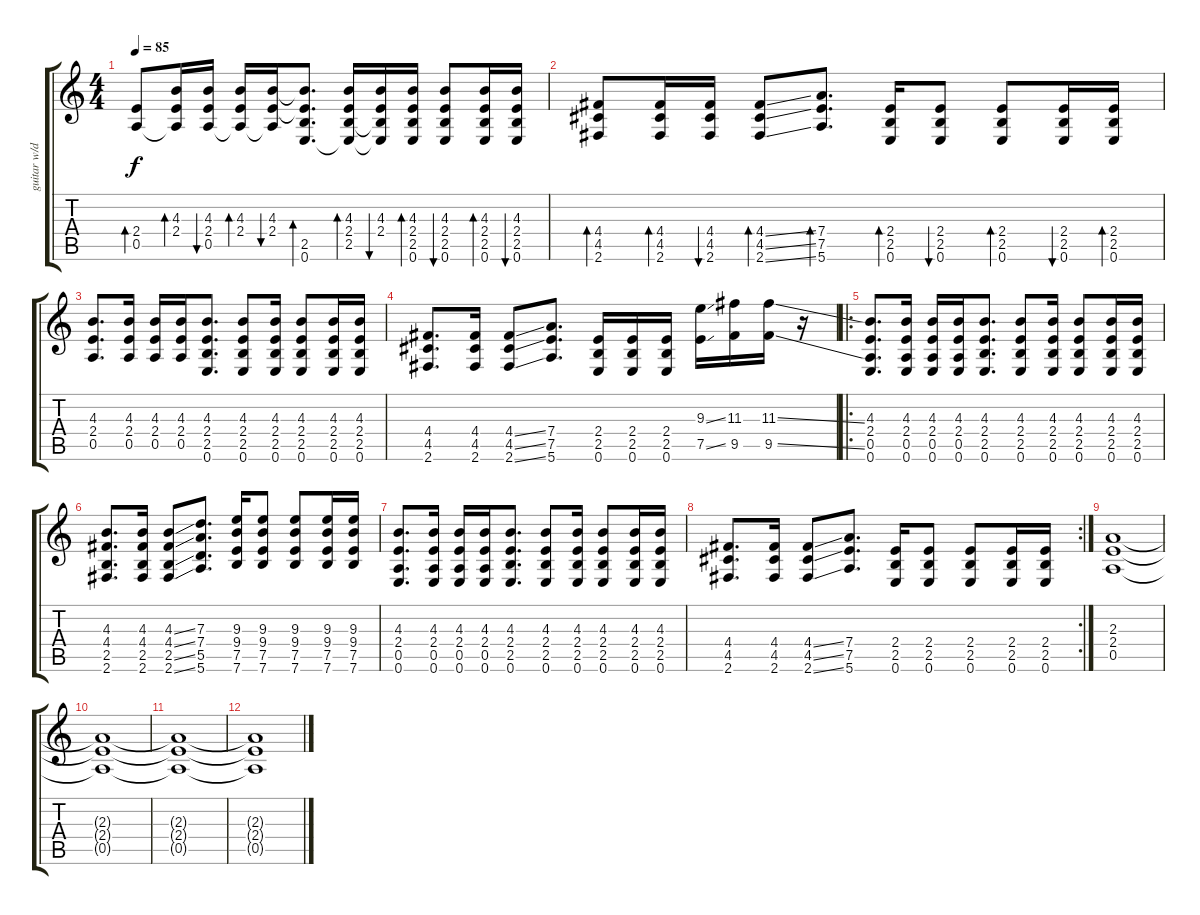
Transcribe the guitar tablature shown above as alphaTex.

\track ("guitar w/dist" "guitar w/d") {instrument distortionguitar}
\staff {score tabs}
\tuning (E4 B3 G3 D3 A2 E2) {hide}
\ts (4 4)
\tempo 85
\clef g2
\ks c
(2.4 0.5).8{bd 30 dy f instrument electricguitarclean} (4.3 2.4 0.5{t}).16{bd 30} (4.3 2.4 0.5).16{bu 30} (4.3 2.4 0.5{t}).16{bd 30} (4.3 2.4 0.5{t}).16{bu 240} (4.3{t} 2.4{t} 2.5 0.6).8{d bd 30} (4.3 2.4 2.5 0.6{t}).16{bd 30} (4.3 2.4 2.5{t} 0.6{t}).16{bu 30} (4.3 2.4 2.5 0.6).16{bd 30} (4.3 2.4 2.5 0.6).8{bu 30} (4.3 2.4 2.5 0.6).16{bd 30} (4.3 2.4 2.5 0.6).16{bu 30} |
(4.4 4.5 2.6).8{bd 30} (4.4 4.5 2.6).16{bd 30} (4.4 4.5 2.6).16{bu 30} (4.4{ss} 4.5{ss} 2.6{ss}).8{bd 30} (7.4 7.5 5.6).8{d bd 30} (2.4 2.5 0.6).16{bd 30} (2.4 2.5 0.6).8{bu 30} (2.4 2.5 0.6).8{bd 30} (2.4 2.5 0.6).16{bu 30} (2.4 2.5 0.6).16{bd 30} |
(4.3 2.4 0.5).8{d} (4.3 2.4 0.5).16 (4.3 2.4 0.5).16 (4.3 2.4 0.5).16 (4.3 2.4 2.5 0.6).8{d} (4.3 2.4 2.5 0.6).8 (4.3 2.4 2.5 0.6).16 (4.3 2.4 2.5 0.6).8 (4.3 2.4 2.5 0.6).16 (4.3 2.4 2.5 0.6).16 |
(4.4 4.5 2.6).8{d} (4.4 4.5 2.6).16 (4.4{ss} 4.5{ss} 2.6{ss}).8 (7.4 7.5 5.6).8{d} (2.4 2.5 0.6).16 (2.4 2.5 0.6).16 (2.4 2.5 0.6).16 (9.3{ss} 7.5{ss}).16 (11.3 9.5).16 (11.3{ss} 9.5{ss}).16 r.16 |
\ro
(4.3 2.4 0.5 0.6).8{d instrument distortionguitar} (4.3 2.4 0.5 0.6).16 (4.3 2.4 0.5 0.6).16 (4.3 2.4 0.5 0.6).16 (4.3 2.4 2.5 0.6).8{d} (4.3 2.4 2.5 0.6).8 (4.3 2.4 2.5 0.6).16 (4.3 2.4 2.5 0.6).8 (4.3 2.4 2.5 0.6).16 (4.3 2.4 2.5 0.6).16 |
(4.3 4.4 2.5 2.6).8{d} (4.3 4.4 2.5 2.6).16 (4.3{ss} 4.4{ss} 2.5{ss} 2.6{ss}).8 (7.3 7.4 5.5 5.6).8{d} (9.3 9.4 7.5 7.6).16 (9.3 9.4 7.5 7.6).8 (9.3 9.4 7.5 7.6).8 (9.3 9.4 7.5 7.6).16 (9.3 9.4 7.5 7.6).16 |
(4.3 2.4 0.5 0.6).8{d} (4.3 2.4 0.5 0.6).16 (4.3 2.4 0.5 0.6).16 (4.3 2.4 0.5 0.6).16 (4.3 2.4 2.5 0.6).8{d} (4.3 2.4 2.5 0.6).8 (4.3 2.4 2.5 0.6).16 (4.3 2.4 2.5 0.6).8 (4.3 2.4 2.5 0.6).16 (4.3 2.4 2.5 0.6).16 |
\rc 2
(4.4 4.5 2.6).8{d} (4.4 4.5 2.6).16 (4.4{ss} 4.5{ss} 2.6{ss}).8 (7.4 7.5 5.6).8{d} (2.4 2.5 0.6).16 (2.4 2.5 0.6).8 (2.4 2.5 0.6).8 (2.4 2.5 0.6).16 (2.4 2.5 0.6).16 |
(2.3 2.4 0.5).1 |
(2.3{t} 2.4{t} 0.5{t}).1 |
(2.3{t} 2.4{t} 0.5{t}).1 |
(2.3{t} 2.4{t} 0.5{t}).1
